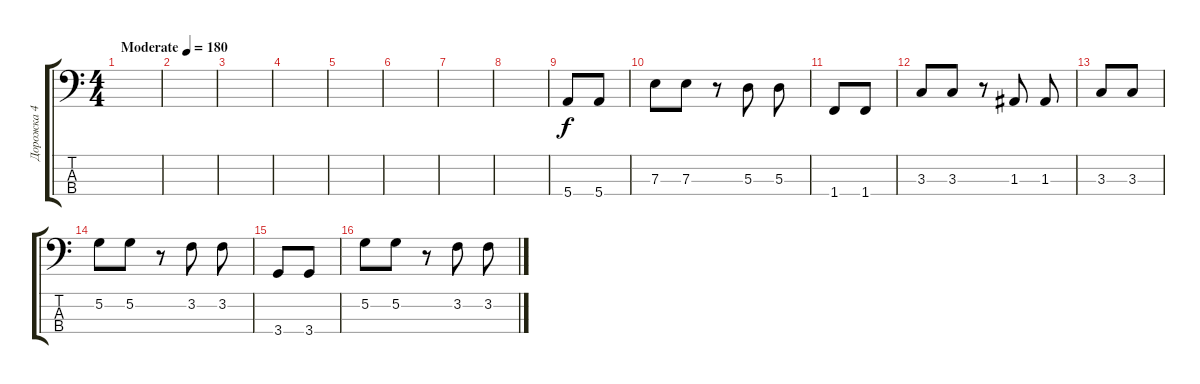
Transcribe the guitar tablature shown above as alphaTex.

\track ("Дорожка 4" "Дорожка 4") {instrument electricbassfinger}
\staff {score tabs}
\tuning (G2 D2 A1 E1) {hide}
\ts (4 4)
\tempo (180 "Moderate")
\clef f4
\ks c
|
|
|
|
|
|
|
|
5.4.8 5.4.8 |
7.3.8 7.3.8 r.8 5.3.8 5.3.8 |
1.4.8 1.4.8 |
3.3.8 3.3.8 r.8 1.3.8 1.3.8 |
3.3.8 3.3.8 |
5.2.8 5.2.8 r.8 3.2.8 3.2.8 |
3.4.8 3.4.8 |
5.2.8 5.2.8 r.8 3.2.8 3.2.8
